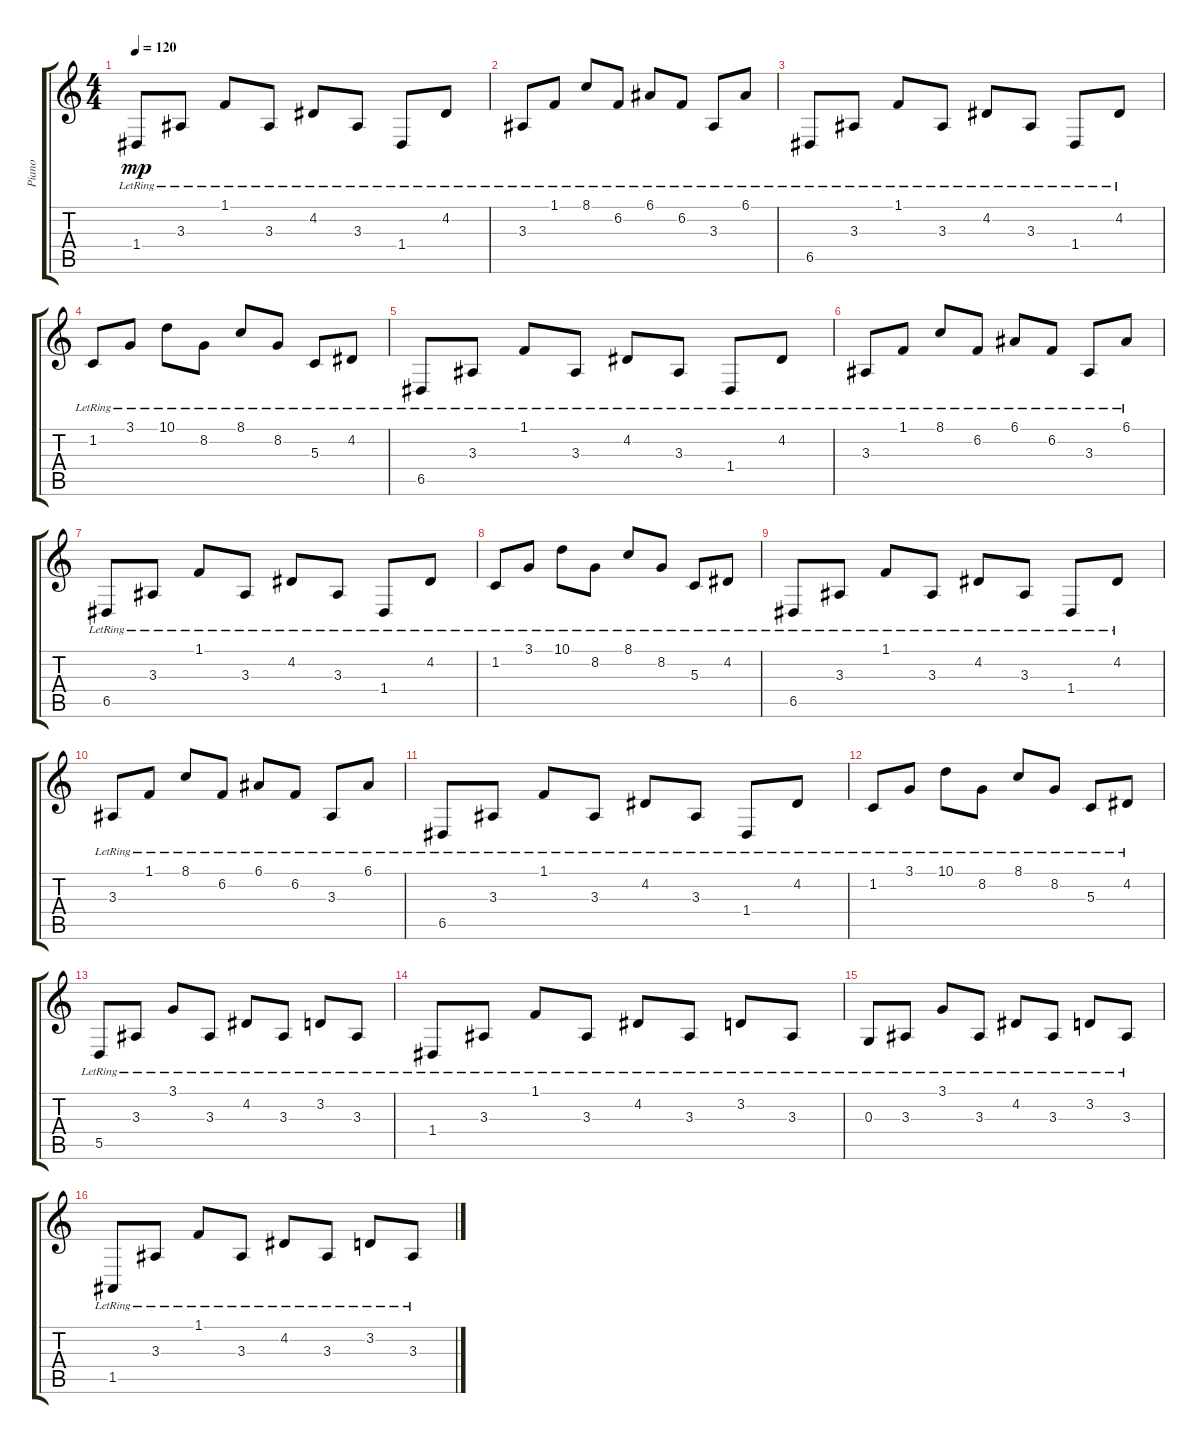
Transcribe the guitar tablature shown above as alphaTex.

\track ("Piano" "Piano") {instrument acousticgrandpiano}
\staff {score tabs}
\tuning (E4 B3 G3 D3 A2 E2) {hide}
\ts (4 4)
\tempo 120
\clef g2
\ks c
1.4{lr}.8{dy mp instrument acousticgrandpiano} 3.3{lr}.8 1.1{lr}.8 3.3{lr}.8 4.2{lr}.8 3.3{lr}.8 1.4{lr}.8 4.2{lr}.8 |
3.3{lr}.8 1.1{lr}.8 8.1{lr}.8 6.2{lr}.8 6.1{lr}.8 6.2{lr}.8 3.3{lr}.8 6.1{lr}.8 |
6.5{lr}.8 3.3{lr}.8 1.1{lr}.8 3.3{lr}.8 4.2{lr}.8 3.3{lr}.8 1.4{lr}.8 4.2{lr}.8 |
1.2{lr}.8 3.1{lr}.8 10.1{lr}.8 8.2{lr}.8 8.1{lr}.8 8.2{lr}.8 5.3{lr}.8 4.2{lr}.8 |
6.5{lr}.8 3.3{lr}.8 1.1{lr}.8 3.3{lr}.8 4.2{lr}.8 3.3{lr}.8 1.4{lr}.8 4.2{lr}.8 |
3.3{lr}.8 1.1{lr}.8 8.1{lr}.8 6.2{lr}.8 6.1{lr}.8 6.2{lr}.8 3.3{lr}.8 6.1{lr}.8 |
6.5{lr}.8 3.3{lr}.8 1.1{lr}.8 3.3{lr}.8 4.2{lr}.8 3.3{lr}.8 1.4{lr}.8 4.2{lr}.8 |
1.2{lr}.8 3.1{lr}.8 10.1{lr}.8 8.2{lr}.8 8.1{lr}.8 8.2{lr}.8 5.3{lr}.8 4.2{lr}.8 |
6.5{lr}.8 3.3{lr}.8 1.1{lr}.8 3.3{lr}.8 4.2{lr}.8 3.3{lr}.8 1.4{lr}.8 4.2{lr}.8 |
3.3{lr}.8 1.1{lr}.8 8.1{lr}.8 6.2{lr}.8 6.1{lr}.8 6.2{lr}.8 3.3{lr}.8 6.1{lr}.8 |
6.5{lr}.8 3.3{lr}.8 1.1{lr}.8 3.3{lr}.8 4.2{lr}.8 3.3{lr}.8 1.4{lr}.8 4.2{lr}.8 |
1.2{lr}.8 3.1{lr}.8 10.1{lr}.8 8.2{lr}.8 8.1{lr}.8 8.2{lr}.8 5.3{lr}.8 4.2{lr}.8 |
5.5{lr}.8 3.3{lr}.8 3.1{lr}.8 3.3{lr}.8 4.2{lr}.8 3.3{lr}.8 3.2{lr}.8 3.3{lr}.8 |
1.4{lr}.8 3.3{lr}.8 1.1{lr}.8 3.3{lr}.8 4.2{lr}.8 3.3{lr}.8 3.2{lr}.8 3.3{lr}.8 |
0.3{lr}.8 3.3{lr}.8 3.1{lr}.8 3.3{lr}.8 4.2{lr}.8 3.3{lr}.8 3.2{lr}.8 3.3{lr}.8 |
1.5{lr}.8 3.3{lr}.8 1.1{lr}.8 3.3{lr}.8 4.2{lr}.8 3.3{lr}.8 3.2{lr}.8 3.3{lr}.8
